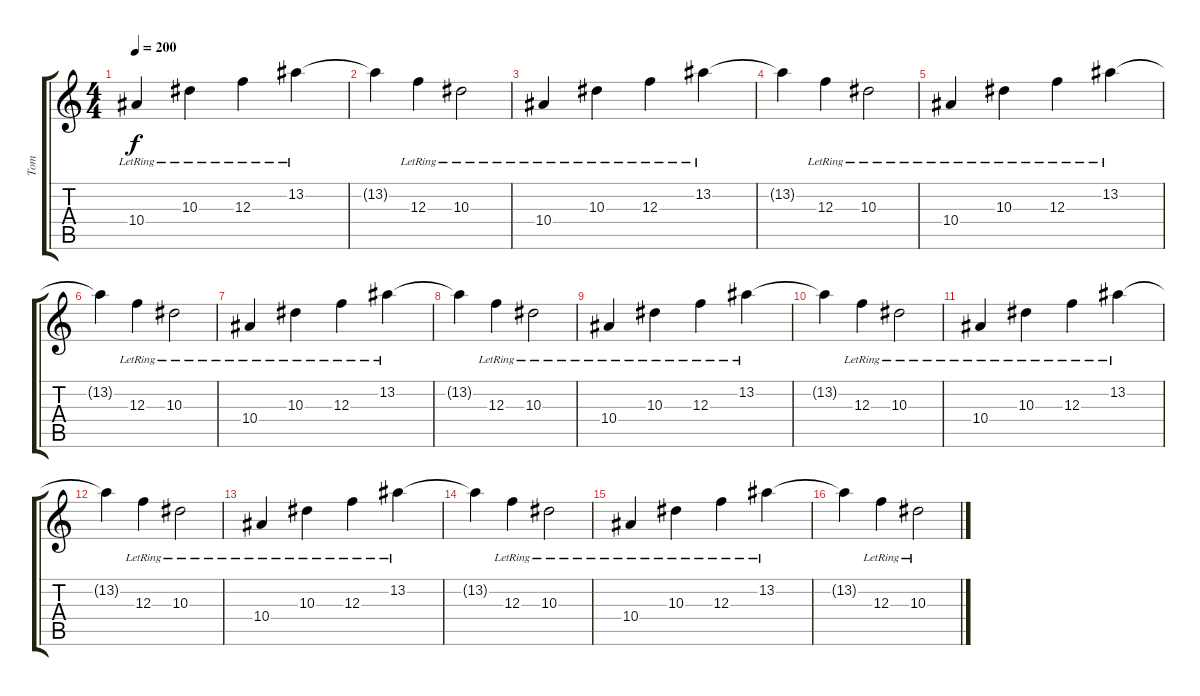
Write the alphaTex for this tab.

\track ("Tom" "Tom") {instrument distortionguitar}
\staff {score tabs}
\tuning (D4 A3 F3 C3 G2 C2) {hide}
\ts (4 4)
\tempo 200
\clef g2
\ks c
10.4{lr}.4{dy f} 10.3{lr}.4 12.3{lr}.4 13.2{lr}.4 |
13.2{t}.4 12.3{lr}.4 10.3{lr}.2 |
10.4{lr}.4 10.3{lr}.4 12.3{lr}.4 13.2{lr}.4 |
13.2{t}.4 12.3{lr}.4 10.3{lr}.2 |
10.4{lr}.4 10.3{lr}.4 12.3{lr}.4 13.2{lr}.4 |
13.2{t}.4 12.3{lr}.4 10.3{lr}.2 |
10.4{lr}.4 10.3{lr}.4 12.3{lr}.4 13.2{lr}.4 |
13.2{t}.4 12.3{lr}.4 10.3{lr}.2 |
10.4{lr}.4 10.3{lr}.4 12.3{lr}.4 13.2{lr}.4 |
13.2{t}.4 12.3{lr}.4 10.3{lr}.2 |
10.4{lr}.4 10.3{lr}.4 12.3{lr}.4 13.2{lr}.4 |
13.2{t}.4 12.3{lr}.4 10.3{lr}.2 |
10.4{lr}.4 10.3{lr}.4 12.3{lr}.4 13.2{lr}.4 |
13.2{t}.4 12.3{lr}.4 10.3{lr}.2 |
10.4{lr}.4 10.3{lr}.4 12.3{lr}.4 13.2{lr}.4 |
13.2{t}.4 12.3{lr}.4 10.3{lr}.2
